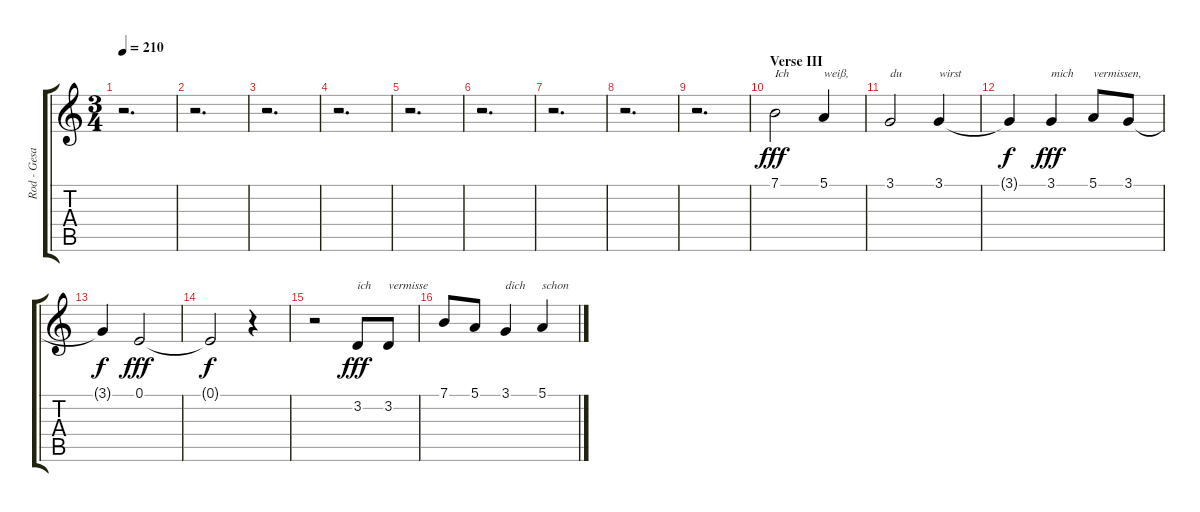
\track ("Rod - Gesang" "Rod - Gesa") {instrument bassoon}
\staff {score tabs}
\tuning (E4 B3 G3 D3 A2 E2) {hide}
\ts (3 4)
\tempo 210
\clef g2
\ks c
r.2{d dy f} |
r.2{d} |
r.2{d} |
r.2{d} |
r.2{d} |
r.2{d} |
r.2{d} |
r.2{d} |
r.2{d} |
\section ("" "Verse III")
7.1.2{txt "Ich" dy fff} 5.1.4{txt "weiß,"} |
3.1.2{txt "du"} 3.1.4{txt "wirst"} |
3.1{t}.4{dy f} 3.1.4{txt "mich" dy fff} 5.1.8{txt "vermissen,"} 3.1.8 |
3.1{t}.4{dy f} 0.1.2{dy fff} |
0.1{t}.2{dy f} r.4 |
r.2 3.2.8{txt "ich" dy fff} 3.2.8{txt "vermisse"} |
7.1.8 5.1.8 3.1.4{txt "dich"} 5.1.4{txt "schon "}
